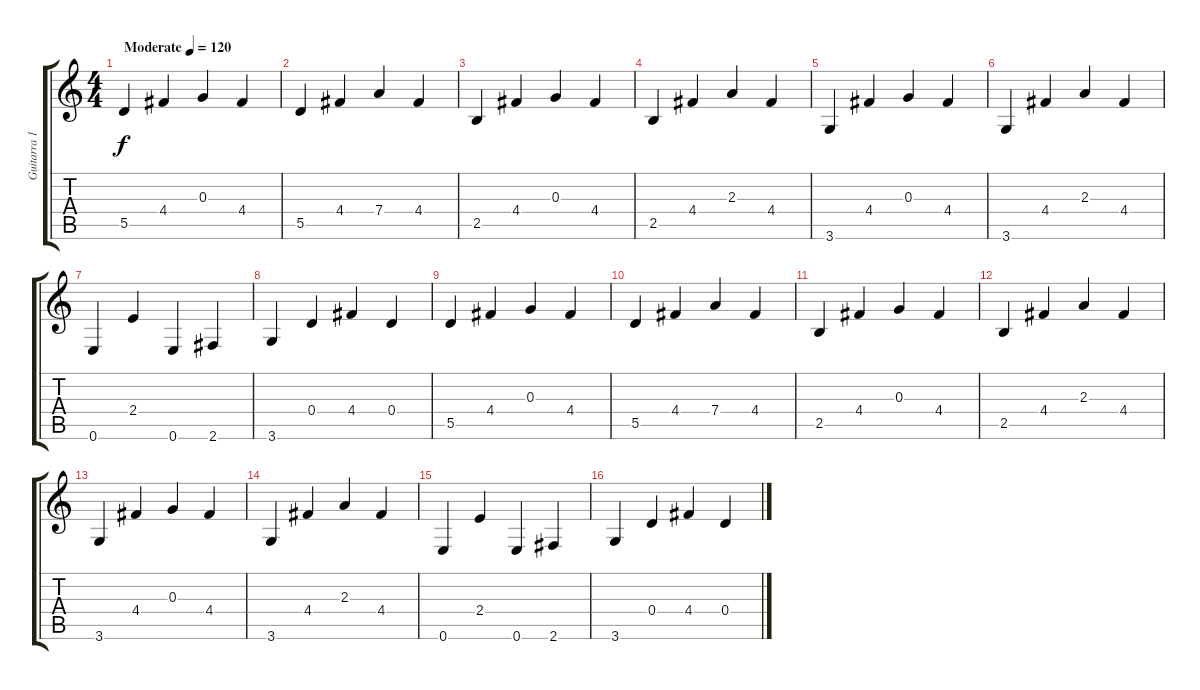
\track ("Guitarra 1" "Guitarra 1") {instrument acousticguitarsteel}
\staff {score tabs}
\tuning (E4 B3 G3 D3 A2 E2) {hide}
\ts (4 4)
\tempo (120 "Moderate")
\clef g2
\ks c
5.5.4{dy f instrument acousticguitarsteel} 4.4.4 0.3.4 4.4.4 |
5.5.4 4.4.4 7.4.4 4.4.4 |
2.5.4 4.4.4 0.3.4 4.4.4 |
2.5.4 4.4.4 2.3.4 4.4.4 |
3.6.4 4.4.4 0.3.4 4.4.4 |
3.6.4 4.4.4 2.3.4 4.4.4 |
0.6.4 2.4.4 0.6.4 2.6.4 |
3.6.4 0.4.4 4.4.4 0.4.4 |
5.5.4 4.4.4 0.3.4 4.4.4 |
5.5.4 4.4.4 7.4.4 4.4.4 |
2.5.4 4.4.4 0.3.4 4.4.4 |
2.5.4 4.4.4 2.3.4 4.4.4 |
3.6.4 4.4.4 0.3.4 4.4.4 |
3.6.4 4.4.4 2.3.4 4.4.4 |
0.6.4 2.4.4 0.6.4 2.6.4 |
3.6.4 0.4.4 4.4.4 0.4.4
